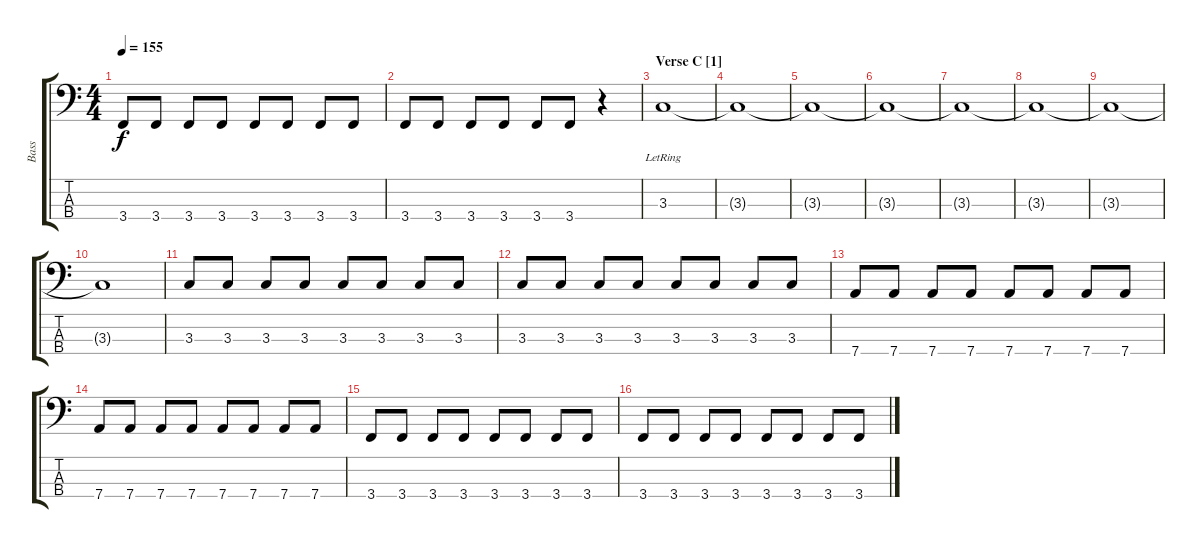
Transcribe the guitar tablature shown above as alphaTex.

\track ("Bass" "Bass") {instrument electricbasspick}
\staff {score tabs}
\tuning (G2 D2 A1 D1) {hide}
\ts (4 4)
\tempo 155
\clef f4
\ks c
3.4.8{dy f} 3.4.8 3.4.8 3.4.8 3.4.8 3.4.8 3.4.8 3.4.8 |
3.4.8 3.4.8 3.4.8 3.4.8 3.4.8 3.4.8 r.4 |
\section ("" "Verse C [1]")
3.3{lr}.1 |
3.3{t}.1 |
3.3{t}.1 |
3.3{t}.1 |
3.3{t}.1 |
3.3{t}.1 |
3.3{t}.1 |
3.3{t}.1 |
3.3.8 3.3.8 3.3.8 3.3.8 3.3.8 3.3.8 3.3.8 3.3.8 |
3.3.8 3.3.8 3.3.8 3.3.8 3.3.8 3.3.8 3.3.8 3.3.8 |
7.4.8 7.4.8 7.4.8 7.4.8 7.4.8 7.4.8 7.4.8 7.4.8 |
7.4.8 7.4.8 7.4.8 7.4.8 7.4.8 7.4.8 7.4.8 7.4.8 |
3.4.8 3.4.8 3.4.8 3.4.8 3.4.8 3.4.8 3.4.8 3.4.8 |
3.4.8 3.4.8 3.4.8 3.4.8 3.4.8 3.4.8 3.4.8 3.4.8
